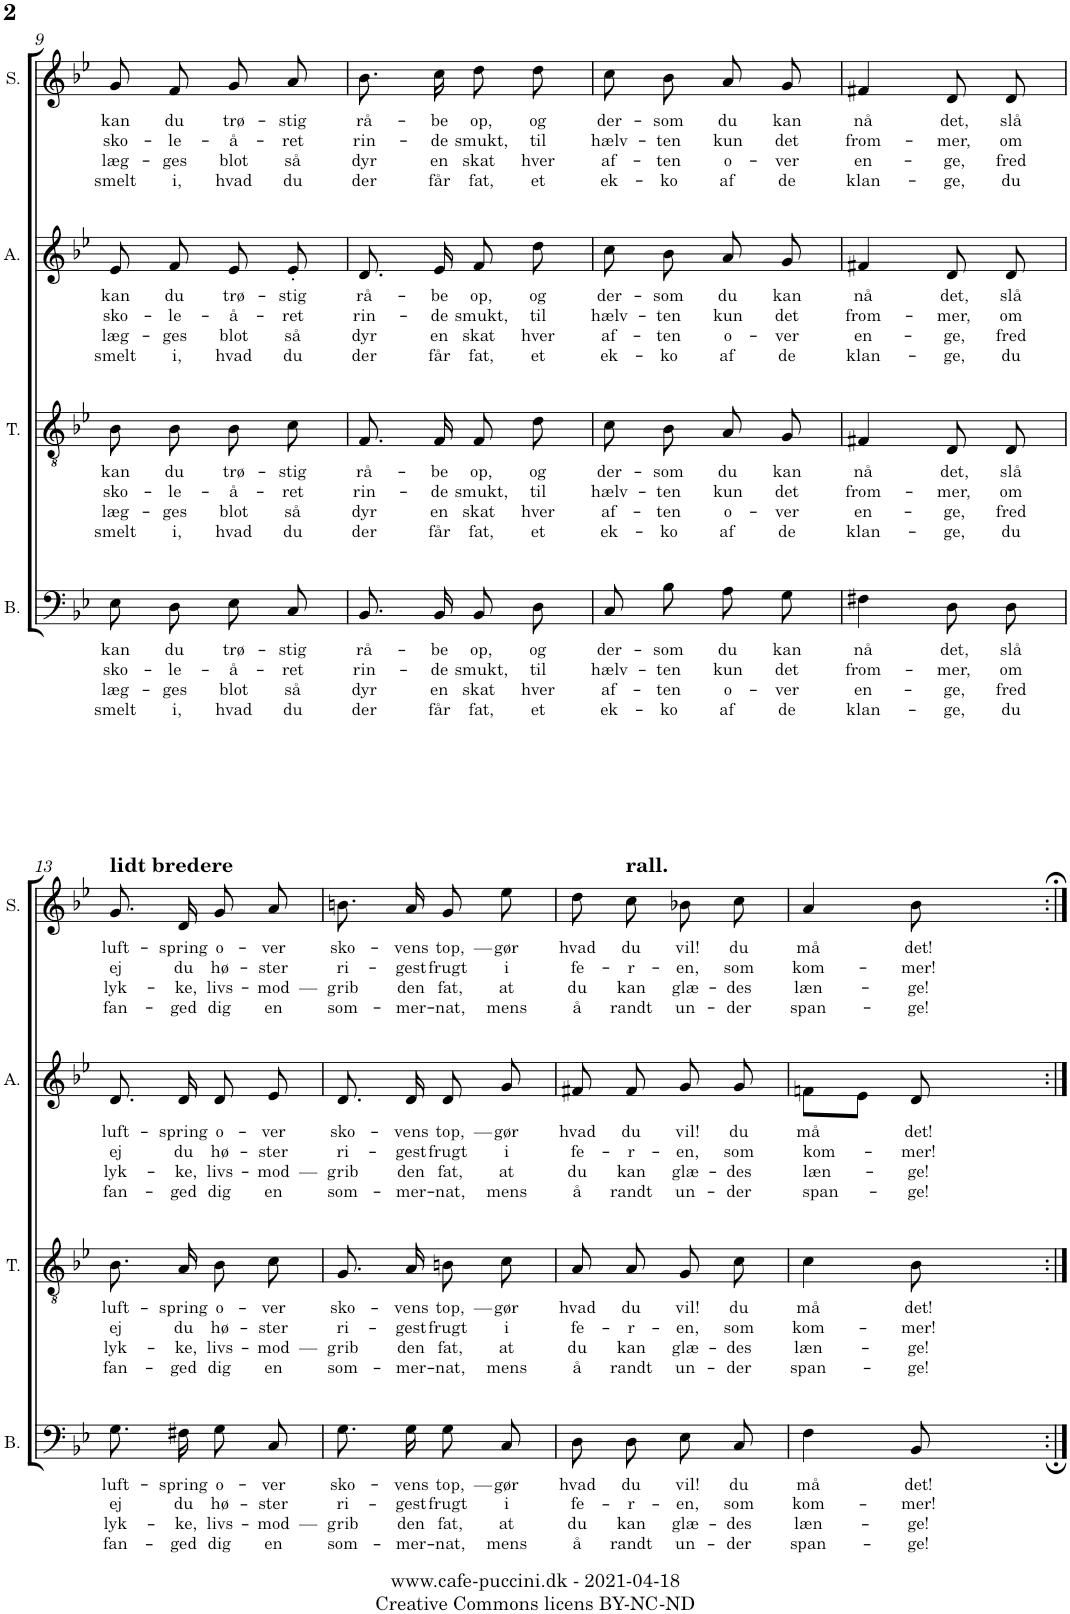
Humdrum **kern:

**kern	**text	**text	**text	**text	**kern	**text	**text	**text	**text	**kern	**text	**text	**text	**text	**kern	**text	**text	**text	**text
*part4	*part4	*part4	*part4	*part4	*part3	*part3	*part3	*part3	*part3	*part2	*part2	*part2	*part2	*part2	*part1	*part1	*part1	*part1	*part1
*staff4	*staff4	*staff4	*staff4	*staff4	*staff3	*staff3	*staff3	*staff3	*staff3	*staff2	*staff2	*staff2	*staff2	*staff2	*staff1	*staff1	*staff1	*staff1	*staff1
*I"Bass	*	*	*	*	*I"Tenor	*	*	*	*	*I"Alto	*	*	*	*	*I"Soprano	*	*	*	*
*I'B.	*	*	*	*	*I'T.	*	*	*	*	*I'A.	*	*	*	*	*I'S.	*	*	*	*
!!LO:PB:g=z
*clefF4	*	*	*	*	*clefGv2	*	*	*	*	*clefG2	*	*	*	*	*clefG2	*	*	*	*
*k[b-e-]	*	*	*	*	*k[b-e-]	*	*	*	*	*k[b-e-]	*	*	*	*	*k[b-e-]	*	*	*	*
*M2/4	*	*	*	*	*M2/4	*	*	*	*	*M2/4	*	*	*	*	*M2/4	*	*	*	*
=9	=9	=9	=9	=9	=9	=9	=9	=9	=9	=9	=9	=9	=9	=9	=9	=9	=9	=9	=9
!	!LO:LY:b	!LO:LY:b	!LO:LY:b	!LO:LY:b	!	!LO:LY:b	!LO:LY:b	!LO:LY:b	!LO:LY:b	!	!LO:LY:b	!LO:LY:b	!LO:LY:b	!LO:LY:b	!	!LO:LY:b	!LO:LY:b	!LO:LY:b	!LO:LY:b
8E-\L	kan	sko-	læg-	smelt	8B-\L	kan	sko-	læg-	smelt	8e-/	kan	sko-	læg-	smelt	8g/L	kan	sko-	læg-	smelt
!	!LO:LY:b	!LO:LY:b	!LO:LY:b	!LO:LY:b	!	!LO:LY:b	!LO:LY:b	!LO:LY:b	!LO:LY:b	!	!LO:LY:b	!LO:LY:b	!LO:LY:b	!LO:LY:b	!	!LO:LY:b	!LO:LY:b	!LO:LY:b	!LO:LY:b
8D\J	du	-le-	-ges	i,	8B-\J	du	-le-	-ges	i,	8f/	du	-le-	-ges	i,	8f/J	du	-le-	-ges	i,
!	!LO:LY:b	!LO:LY:b	!LO:LY:b	!LO:LY:b	!	!LO:LY:b	!LO:LY:b	!LO:LY:b	!LO:LY:b	!	!LO:LY:b	!LO:LY:b	!LO:LY:b	!LO:LY:b	!	!LO:LY:b	!LO:LY:b	!LO:LY:b	!LO:LY:b
8E-\L	trø-	-å-	blot	hvad	8B-\L	trø-	-å-	blot	hvad	8e-/	trø-	-å-	blot	hvad	8g/L	trø-	-å-	blot	hvad
!	!LO:LY:b	!LO:LY:b	!LO:LY:b	!LO:LY:b	!	!LO:LY:b	!LO:LY:b	!LO:LY:b	!LO:LY:b	!	!LO:LY:b	!LO:LY:b	!LO:LY:b	!LO:LY:b	!	!LO:LY:b	!LO:LY:b	!LO:LY:b	!LO:LY:b
8C\J	-stig	-ret	så	du	8c\J	-stig	-ret	så	du	8e-'/	-stig	-ret	så	du	8a/J	-stig	-ret	så	du
=10	=10	=10	=10	=10	=10	=10	=10	=10	=10	=10	=10	=10	=10	=10	=10	=10	=10	=10	=10
!	!LO:LY:b	!LO:LY:b	!LO:LY:b	!LO:LY:b	!	!LO:LY:b	!LO:LY:b	!LO:LY:b	!LO:LY:b	!	!LO:LY:b	!LO:LY:b	!LO:LY:b	!LO:LY:b	!	!LO:LY:b	!LO:LY:b	!LO:LY:b	!LO:LY:b
8.BB-/L	rå-	rin-	dyr	der	8.F/L	rå-	rin-	dyr	der	8.d/	rå-	rin-	dyr	der	8.b-\L	rå-	rin-	dyr	der
!	!LO:LY:b	!LO:LY:b	!LO:LY:b	!LO:LY:b	!	!LO:LY:b	!LO:LY:b	!LO:LY:b	!LO:LY:b	!	!LO:LY:b	!LO:LY:b	!LO:LY:b	!LO:LY:b	!	!LO:LY:b	!LO:LY:b	!LO:LY:b	!LO:LY:b
16BB-/Jk	-be	-de	en	får	16F/Jk	-be	-de	en	får	16e-/	-be	-de	en	får	16cc\Jk	-be	-de	en	får
!	!LO:LY:b	!LO:LY:b	!LO:LY:b	!LO:LY:b	!	!LO:LY:b	!LO:LY:b	!LO:LY:b	!LO:LY:b	!	!LO:LY:b	!LO:LY:b	!LO:LY:b	!LO:LY:b	!	!LO:LY:b	!LO:LY:b	!LO:LY:b	!LO:LY:b
8BB-/L	op,	smukt,	skat	fat,	8F/L	op,	smukt,	skat	fat,	8f/	op,	smukt,	skat	fat,	8dd\L	op,	smukt,	skat	fat,
!	!LO:LY:b	!LO:LY:b	!LO:LY:b	!LO:LY:b	!	!LO:LY:b	!LO:LY:b	!LO:LY:b	!LO:LY:b	!	!LO:LY:b	!LO:LY:b	!LO:LY:b	!LO:LY:b	!	!LO:LY:b	!LO:LY:b	!LO:LY:b	!LO:LY:b
8D/J	og	til	hver	et	8d/J	og	til	hver	et	8dd\	og	til	hver	et	8dd\J	og	til	hver	et
=11	=11	=11	=11	=11	=11	=11	=11	=11	=11	=11	=11	=11	=11	=11	=11	=11	=11	=11	=11
!	!LO:LY:b	!LO:LY:b	!LO:LY:b	!LO:LY:b	!	!LO:LY:b	!LO:LY:b	!LO:LY:b	!LO:LY:b	!	!LO:LY:b	!LO:LY:b	!LO:LY:b	!LO:LY:b	!	!LO:LY:b	!LO:LY:b	!LO:LY:b	!LO:LY:b
8C\L	der-	hælv-	af-	ek-	8c\L	der-	hælv-	af-	ek-	8cc\	der-	hælv-	af-	ek-	8cc\L	der-	hælv-	af-	ek-
!	!LO:LY:b	!LO:LY:b	!LO:LY:b	!LO:LY:b	!	!LO:LY:b	!LO:LY:b	!LO:LY:b	!LO:LY:b	!	!LO:LY:b	!LO:LY:b	!LO:LY:b	!LO:LY:b	!	!LO:LY:b	!LO:LY:b	!LO:LY:b	!LO:LY:b
8B-\J	-som	-ten	-ten	-ko	8B-\J	-som	-ten	-ten	-ko	8b-\	-som	-ten	-ten	-ko	8b-\J	-som	-ten	-ten	-ko
!	!LO:LY:b	!LO:LY:b	!LO:LY:b	!LO:LY:b	!	!LO:LY:b	!LO:LY:b	!LO:LY:b	!LO:LY:b	!	!LO:LY:b	!LO:LY:b	!LO:LY:b	!LO:LY:b	!	!LO:LY:b	!LO:LY:b	!LO:LY:b	!LO:LY:b
8A\L	du	kun	o-	af	8A/L	du	kun	o-	af	8a/	du	kun	o-	af	8a/L	du	kun	o-	af
!	!LO:LY:b	!LO:LY:b	!LO:LY:b	!LO:LY:b	!	!LO:LY:b	!LO:LY:b	!LO:LY:b	!LO:LY:b	!	!LO:LY:b	!LO:LY:b	!LO:LY:b	!LO:LY:b	!	!LO:LY:b	!LO:LY:b	!LO:LY:b	!LO:LY:b
8G\J	kan	det	-ver	de	8G/J	kan	det	-ver	de	8g/	kan	det	-ver	de	8g/J	kan	det	-ver	de
=12	=12	=12	=12	=12	=12	=12	=12	=12	=12	=12	=12	=12	=12	=12	=12	=12	=12	=12	=12
!	!LO:LY:b	!LO:LY:b	!LO:LY:b	!LO:LY:b	!	!LO:LY:b	!LO:LY:b	!LO:LY:b	!LO:LY:b	!	!LO:LY:b	!LO:LY:b	!LO:LY:b	!LO:LY:b	!	!LO:LY:b	!LO:LY:b	!LO:LY:b	!LO:LY:b
4F#X\	nå	from-	en-	klan-	4F#X/	nå	from-	en-	klan-	4f#X/	nå	from-	en-	klan-	4f#X/	nå	from-	en-	klan-
!	!LO:LY:b	!LO:LY:b	!LO:LY:b	!LO:LY:b	!	!LO:LY:b	!LO:LY:b	!LO:LY:b	!LO:LY:b	!	!LO:LY:b	!LO:LY:b	!LO:LY:b	!LO:LY:b	!	!LO:LY:b	!LO:LY:b	!LO:LY:b	!LO:LY:b
8D\L	det,	-mer,	-ge,	-ge,	8D/L	det,	-mer,	-ge,	-ge,	8d/	det,	-mer,	-ge,	-ge,	8d,/L	det,	-mer,	-ge,	-ge,
!	!LO:LY:b	!LO:LY:b	!LO:LY:b	!LO:LY:b	!	!LO:LY:b	!LO:LY:b	!LO:LY:b	!LO:LY:b	!	!LO:LY:b	!LO:LY:b	!LO:LY:b	!LO:LY:b	!	!LO:LY:b	!LO:LY:b	!LO:LY:b	!LO:LY:b
8D\J	slå	om	fred	du	8D/J	slå	om	fred	du	8d/	slå	om	fred	du	8d/J	slå	om	fred	du
!!LO:LB:g=z
=13	=13	=13	=13	=13	=13	=13	=13	=13	=13	=13	=13	=13	=13	=13	=13	=13	=13	=13	=13
!	!	!	!	!	!	!	!	!	!	!	!	!	!	!	!LO:TX:a:B:t=lidt bredere	!	!	!	!
!	!LO:LY:b	!LO:LY:b	!LO:LY:b	!LO:LY:b	!	!LO:LY:b	!LO:LY:b	!LO:LY:b	!LO:LY:b	!	!LO:LY:b	!LO:LY:b	!LO:LY:b	!LO:LY:b	!	!LO:LY:b	!LO:LY:b	!LO:LY:b	!LO:LY:b
8.G\L	luft-	ej	lyk-	fan-	8.B-/L	luft-	ej	lyk-	fan-	8.d/	luft-	ej	lyk-	fan-	8.g/L	luft-	ej	lyk-	fan-
!	!LO:LY:b	!LO:LY:b	!LO:LY:b	!LO:LY:b	!	!LO:LY:b	!LO:LY:b	!LO:LY:b	!LO:LY:b	!	!LO:LY:b	!LO:LY:b	!LO:LY:b	!LO:LY:b	!	!LO:LY:b	!LO:LY:b	!LO:LY:b	!LO:LY:b
16F#X\Jk	-spring	du	-ke,	-ged	16A/Jk	-spring	du	-ke,	-ged	16d/	-spring	du	-ke,	-ged	16d/Jk	-spring	du	-ke,	-ged
!	!LO:LY:b	!LO:LY:b	!LO:LY:b	!LO:LY:b	!	!LO:LY:b	!LO:LY:b	!LO:LY:b	!LO:LY:b	!	!LO:LY:b	!LO:LY:b	!LO:LY:b	!LO:LY:b	!	!LO:LY:b	!LO:LY:b	!LO:LY:b	!LO:LY:b
8G\L	o-	hø-	livs-	dig	8B-\L	o-	hø-	livs-	dig	8d/	o-	hø-	livs-	dig	8g/L	o-	hø-	livs-	dig
!	!LO:LY:b	!LO:LY:b	!LO:LY:b	!LO:LY:b	!	!LO:LY:b	!LO:LY:b	!LO:LY:b	!LO:LY:b	!	!LO:LY:b	!LO:LY:b	!LO:LY:b	!LO:LY:b	!	!LO:LY:b	!LO:LY:b	!LO:LY:b	!LO:LY:b
8C\J	-ver	-ster	-mod ––	en	8c\J	-ver	-ster	-mod ––	en	8e-/	-ver	-ster	-mod ––	en	8a/J	-ver	-ster	-mod ––	en
=14	=14	=14	=14	=14	=14	=14	=14	=14	=14	=14	=14	=14	=14	=14	=14	=14	=14	=14	=14
!	!LO:LY:b	!LO:LY:b	!LO:LY:b	!LO:LY:b	!	!LO:LY:b	!LO:LY:b	!LO:LY:b	!LO:LY:b	!	!LO:LY:b	!LO:LY:b	!LO:LY:b	!LO:LY:b	!	!LO:LY:b	!LO:LY:b	!LO:LY:b	!LO:LY:b
8.G\L	sko-	ri-	grib	som-	8.G/L	sko-	ri-	grib	som-	8.d/	sko-	ri-	grib	som-	8.bn/L	sko-	ri-	grib	som-
!	!LO:LY:b	!LO:LY:b	!LO:LY:b	!LO:LY:b	!	!LO:LY:b	!LO:LY:b	!LO:LY:b	!LO:LY:b	!	!LO:LY:b	!LO:LY:b	!LO:LY:b	!LO:LY:b	!	!LO:LY:b	!LO:LY:b	!LO:LY:b	!LO:LY:b
16G\Jk	-vens	-gest	den	-mer-	16A/Jk	-vens	-gest	den	-mer-	16d/	-vens	-gest	den	-mer-	16a/Jk	-vens	-gest	den	-mer-
!	!LO:LY:b	!LO:LY:b	!LO:LY:b	!LO:LY:b	!	!LO:LY:b	!LO:LY:b	!LO:LY:b	!LO:LY:b	!	!LO:LY:b	!LO:LY:b	!LO:LY:b	!LO:LY:b	!	!LO:LY:b	!LO:LY:b	!LO:LY:b	!LO:LY:b
8G\L	top, ––	frugt	fat,	-nat,	8Bn\L	top, ––	frugt	fat,	-nat,	8d/	top, ––	frugt	fat,	-nat,	8g,\L	top, ––	frugt	fat,	-nat,
!	!LO:LY:b	!LO:LY:b	!LO:LY:b	!LO:LY:b	!	!LO:LY:b	!LO:LY:b	!LO:LY:b	!LO:LY:b	!	!LO:LY:b	!LO:LY:b	!LO:LY:b	!LO:LY:b	!	!LO:LY:b	!LO:LY:b	!LO:LY:b	!LO:LY:b
8C\J	gør	i	at	mens	8c\J	gør	i	at	mens	8g/	gør	i	at	mens	8ee-\J	gør	i	at	mens
=15	=15	=15	=15	=15	=15	=15	=15	=15	=15	=15	=15	=15	=15	=15	=15	=15	=15	=15	=15
!	!LO:LY:b	!LO:LY:b	!LO:LY:b	!LO:LY:b	!	!LO:LY:b	!LO:LY:b	!LO:LY:b	!LO:LY:b	!	!LO:LY:b	!LO:LY:b	!LO:LY:b	!LO:LY:b	!	!LO:LY:b	!LO:LY:b	!LO:LY:b	!LO:LY:b
8D\L	hvad	fe-	du	å	8A/L	hvad	fe-	du	å	8f#X/	hvad	fe-	du	å	8dd\L	hvad	fe-	du	å
!	!	!	!	!	!	!	!	!	!	!	!	!	!	!	!LO:TX:a:B:t=rall.	!	!	!	!
!	!LO:LY:b	!LO:LY:b	!LO:LY:b	!LO:LY:b	!	!LO:LY:b	!LO:LY:b	!LO:LY:b	!LO:LY:b	!	!LO:LY:b	!LO:LY:b	!LO:LY:b	!LO:LY:b	!	!LO:LY:b	!LO:LY:b	!LO:LY:b	!LO:LY:b
8D\J	du	-r-	kan	randt	8A/J	du	-r-	kan	randt	8f#/	du	-r-	kan	randt	8cc\J	du	-r-	kan	randt
!	!LO:LY:b	!LO:LY:b	!LO:LY:b	!LO:LY:b	!	!LO:LY:b	!LO:LY:b	!LO:LY:b	!LO:LY:b	!	!LO:LY:b	!LO:LY:b	!LO:LY:b	!LO:LY:b	!	!LO:LY:b	!LO:LY:b	!LO:LY:b	!LO:LY:b
8E-\L	vil!	-en,	glæ-	un-	8G/L	vil!	-en,	glæ-	un-	8g/	vil!	-en,	glæ-	un-	8b-X\L	vil!	-en,	glæ-	un-
!	!LO:LY:b	!LO:LY:b	!LO:LY:b	!LO:LY:b	!	!LO:LY:b	!LO:LY:b	!LO:LY:b	!LO:LY:b	!	!LO:LY:b	!LO:LY:b	!LO:LY:b	!LO:LY:b	!	!LO:LY:b	!LO:LY:b	!LO:LY:b	!LO:LY:b
8C\J	du	som	-des	-der	8c/J	du	som	-des	-der	8g/	du	som	-des	-der	8cc\J	du	som	-des	-der
=16	=16	=16	=16	=16	=16	=16	=16	=16	=16	=16	=16	=16	=16	=16	=16	=16	=16	=16	=16
!	!LO:LY:b	!LO:LY:b	!LO:LY:b	!LO:LY:b	!	!LO:LY:b	!LO:LY:b	!LO:LY:b	!LO:LY:b	!	!LO:LY:b	!LO:LY:b	!LO:LY:b	!LO:LY:b	!	!LO:LY:b	!LO:LY:b	!LO:LY:b	!LO:LY:b
4F\	må	kom-	læn-	span-	4c\	må	kom-	læn-	span-	8fn\L	må	kom-	læn-	span-	4a/	må	kom-	læn-	span-
.	.	.	.	.	.	.	.	.	.	8e-\J	.	.	.	.	.	.	.	.	.
!	!LO:LY:b	!LO:LY:b	!LO:LY:b	!LO:LY:b	!	!LO:LY:b	!LO:LY:b	!LO:LY:b	!LO:LY:b	!	!LO:LY:b	!LO:LY:b	!LO:LY:b	!LO:LY:b	!	!LO:LY:b	!LO:LY:b	!LO:LY:b	!LO:LY:b
8BB-/	det!	-mer!	-ge!	-ge!	8B-\	det!	-mer!	-ge!	-ge!	8d/	det!	-mer!	-ge!	-ge!	8b-\	det!	-mer!	-ge!	-ge!
8ryy	.	.	.	.	8ryy	.	.	.	.	8ryy	.	.	.	.	8ryy	.	.	.	.
=17:|!	=17:|!	=17:|!	=17:|!	=17:|!	=17:|!	=17:|!	=17:|!	=17:|!	=17:|!	=17:|!	=17:|!	=17:|!	=17:|!	=17:|!	=17:|!	=17:|!	=17:|!	=17:|!	=17:|!
8ryy	.	.	.	.	8ryy	.	.	.	.	8ryy	.	.	.	.	8ryy	.	.	.	.
=	=	=	=	=	=	=	=	=	=	=	=	=	=	=	=	=	=	=	=
*-	*-	*-	*-	*-	*-	*-	*-	*-	*-	*-	*-	*-	*-	*-	*-	*-	*-	*-	*-
